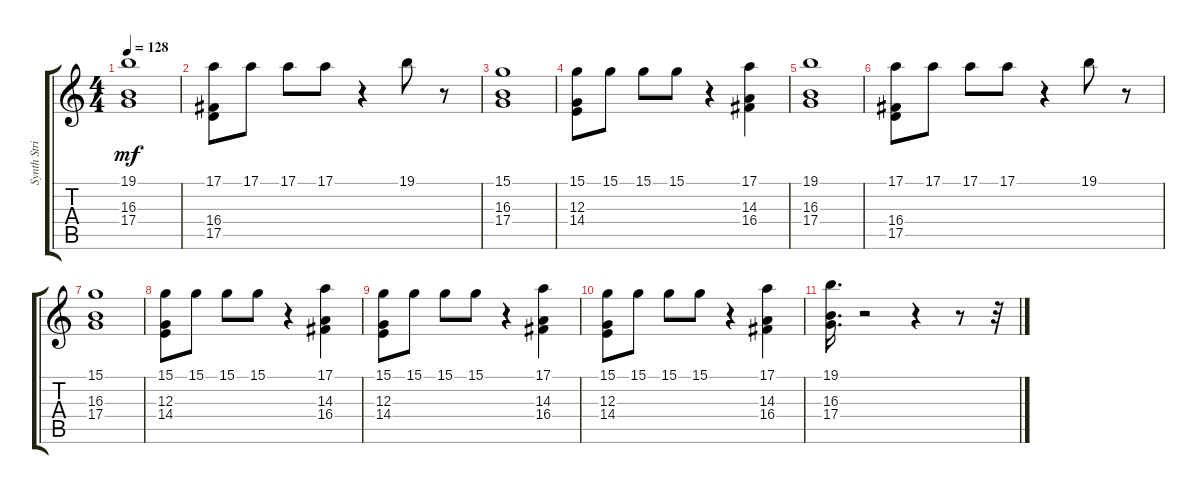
\track ("Synth Strings 1" "Synth Stri") {instrument synthstrings1}
\staff {score tabs}
\tuning (E4 B3 G3 D3 A2 E2) {hide}
\ts (4 4)
\tempo 128
\clef g2
\ks c
(19.1 16.3 17.4).1{dy mf} |
(17.1 16.4 17.5).8 17.1.8 17.1.8 17.1.8 r.4 19.1.8 r.8 |
(15.1 16.3 17.4).1 |
(15.1 12.3 14.4).8 15.1.8 15.1.8 15.1.8 r.4 (17.1 14.3 16.4).4 |
(19.1 16.3 17.4).1 |
(17.1 16.4 17.5).8 17.1.8 17.1.8 17.1.8 r.4 19.1.8 r.8 |
(15.1 16.3 17.4).1 |
(15.1 12.3 14.4).8 15.1.8 15.1.8 15.1.8 r.4 (17.1 14.3 16.4).4 |
(15.1 12.3 14.4).8 15.1.8 15.1.8 15.1.8 r.4 (17.1 14.3 16.4).4 |
(15.1 12.3 14.4).8 15.1.8 15.1.8 15.1.8 r.4 (17.1 14.3 16.4).4 |
(19.1 16.3 17.4).16{d} r.2 r.4 r.8 r.32
